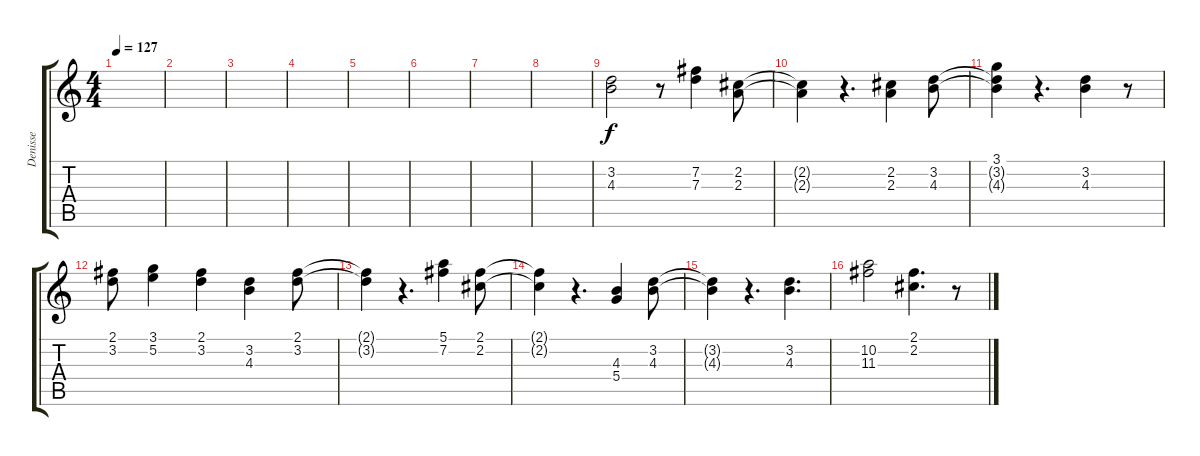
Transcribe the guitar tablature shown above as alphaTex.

\track ("Denisse" "Denisse") {instrument electricguitarjazz}
\staff {score tabs}
\tuning (E4 B3 G3 D3 A2 E2) {hide}
\ts (4 4)
\tempo 127
\clef g2
\ks c
|
|
|
|
|
|
|
|
(3.2 4.3).2 r.8 (7.2 7.3).4 (2.2 2.3).8 |
(2.2{t} 2.3{t}).4 r.4{d} (2.2 2.3).4 (3.2 4.3).8 |
(3.1 3.2{t} 4.3{t}).4 r.4{d} (3.2 4.3).4 r.8 |
(2.1 3.2).8 (3.1 5.2).4 (2.1 3.2).4 (3.2 4.3).4 (2.1 3.2).8 |
(2.1{t} 3.2{t}).4 r.4{d} (5.1 7.2).4 (2.1 2.2).8 |
(2.1{t} 2.2{t}).4 r.4{d} (4.3 5.4).4 (3.2 4.3).8 |
(3.2{t} 4.3{t}).4 r.4{d} (3.2 4.3).4{d} |
(10.2 11.3).2 (2.1 2.2).4{d} r.8
